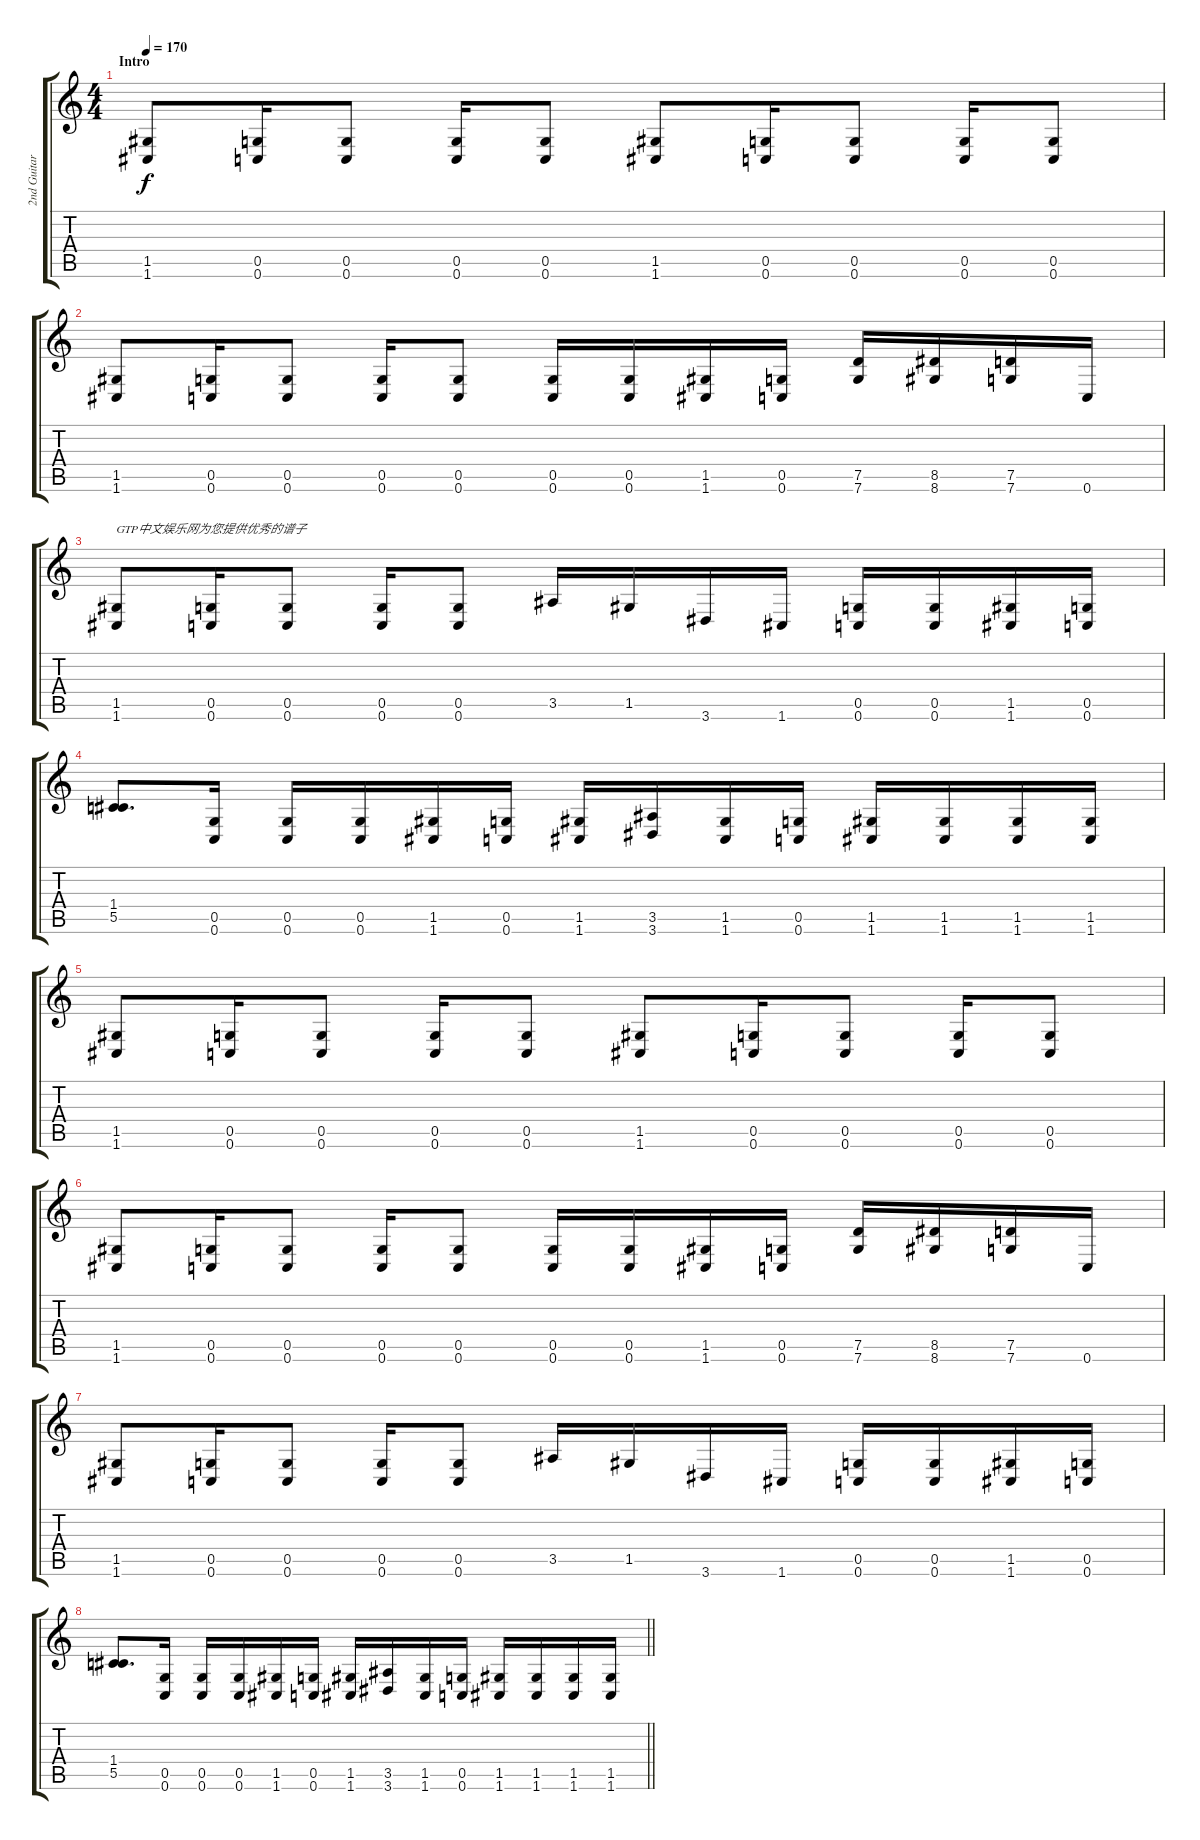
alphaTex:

\track ("2nd Guitar" "2nd Guitar") {instrument distortionguitar}
\staff {score tabs}
\tuning (D4 A3 F3 C3 G2 C2) {hide}
\ts (4 4)
\section ("" "Intro")
\tempo 170
\clef g2
\ks c
(1.5 1.6).8{dy f instrument distortionguitar} (0.5 0.6).16 (0.5 0.6).8 (0.5 0.6).16 (0.5 0.6).8 (1.5 1.6).8 (0.5 0.6).16 (0.5 0.6).8 (0.5 0.6).16 (0.5 0.6).8 |
(1.5 1.6).8 (0.5 0.6).16 (0.5 0.6).8 (0.5 0.6).16 (0.5 0.6).8 (0.5 0.6).16 (0.5 0.6).16 (1.5 1.6).16 (0.5 0.6).16 (7.5 7.6).16 (8.5 8.6).16 (7.5 7.6).16 0.6.16 |
(1.5 1.6).8{txt "GTP中文娱乐网为您提供优秀的谱子"} (0.5 0.6).16 (0.5 0.6).8 (0.5 0.6).16 (0.5 0.6).8 3.5.16 1.5.16 3.6.16 1.6.16 (0.5 0.6).16 (0.5 0.6).16 (1.5 1.6).16 (0.5 0.6).16 |
(1.4 5.5).8{d} (0.5 0.6).16 (0.5 0.6).16 (0.5 0.6).16 (1.5 1.6).16 (0.5 0.6).16 (1.5 1.6).16 (3.5 3.6).16 (1.5 1.6).16 (0.5 0.6).16 (1.5 1.6).16 (1.5 1.6).16 (1.5 1.6).16 (1.5 1.6).16 |
(1.5 1.6).8 (0.5 0.6).16 (0.5 0.6).8 (0.5 0.6).16 (0.5 0.6).8 (1.5 1.6).8 (0.5 0.6).16 (0.5 0.6).8 (0.5 0.6).16 (0.5 0.6).8 |
(1.5 1.6).8 (0.5 0.6).16 (0.5 0.6).8 (0.5 0.6).16 (0.5 0.6).8 (0.5 0.6).16 (0.5 0.6).16 (1.5 1.6).16 (0.5 0.6).16 (7.5 7.6).16 (8.5 8.6).16 (7.5 7.6).16 0.6.16 |
(1.5 1.6).8 (0.5 0.6).16 (0.5 0.6).8 (0.5 0.6).16 (0.5 0.6).8 3.5.16 1.5.16 3.6.16 1.6.16 (0.5 0.6).16 (0.5 0.6).16 (1.5 1.6).16 (0.5 0.6).16 |
\barLineRight lightlight
(1.4 5.5).8{d} (0.5 0.6).16 (0.5 0.6).16 (0.5 0.6).16 (1.5 1.6).16 (0.5 0.6).16 (1.5 1.6).16 (3.5 3.6).16 (1.5 1.6).16 (0.5 0.6).16 (1.5 1.6).16 (1.5 1.6).16 (1.5 1.6).16 (1.5 1.6).16
